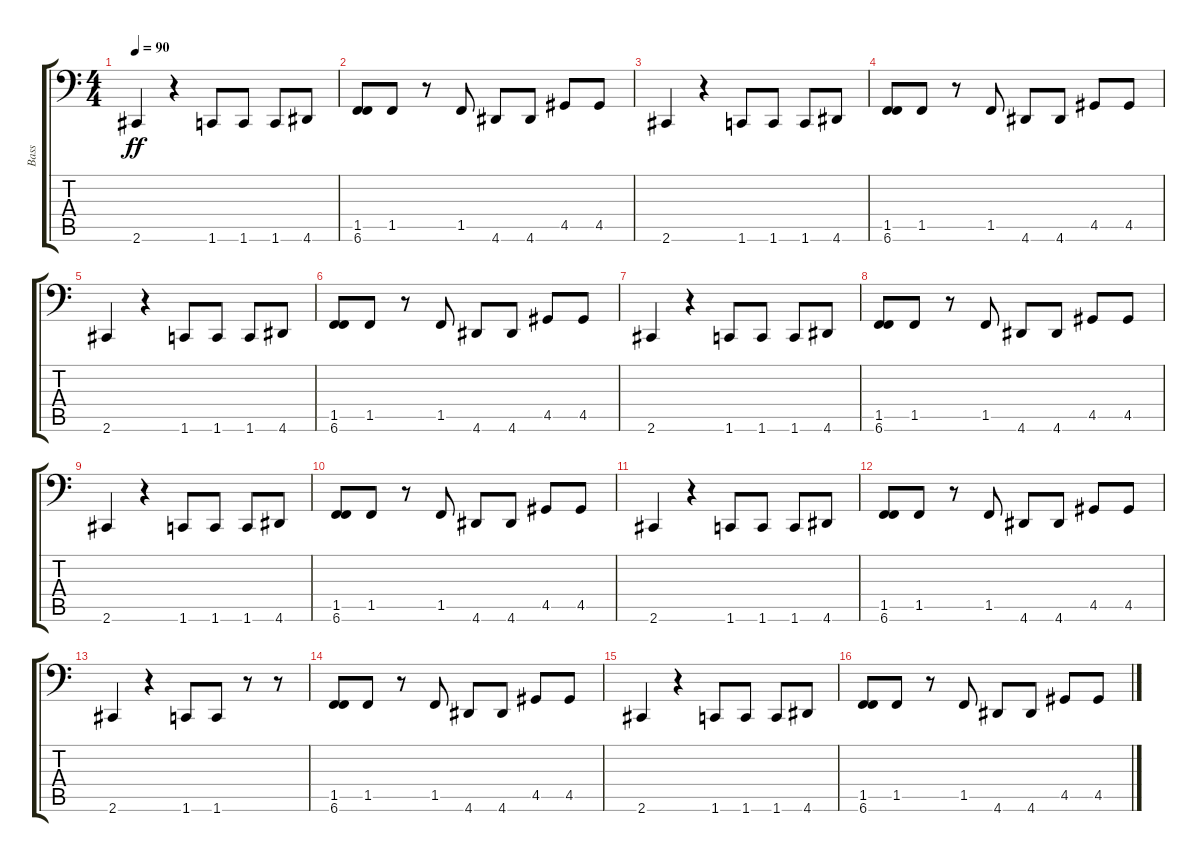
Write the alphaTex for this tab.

\track ("Bass" "Bass") {instrument electricbasspick}
\staff {score tabs}
\tuning (C3 G2 D2 A1 E1 B0) {hide}
\ts (4 4)
\tempo 90
\clef f4
\ks c
2.6.4{dy ff} r.4 1.6.8 1.6.8 1.6.8 4.6.8 |
(1.5 6.6).8 1.5.8 r.8 1.5.8 4.6.8 4.6.8 4.5.8 4.5.8 |
2.6.4 r.4 1.6.8 1.6.8 1.6.8 4.6.8 |
(1.5 6.6).8 1.5.8 r.8 1.5.8 4.6.8 4.6.8 4.5.8 4.5.8 |
2.6.4 r.4 1.6.8 1.6.8 1.6.8 4.6.8 |
(1.5 6.6).8 1.5.8 r.8 1.5.8 4.6.8 4.6.8 4.5.8 4.5.8 |
2.6.4 r.4 1.6.8 1.6.8 1.6.8 4.6.8 |
(1.5 6.6).8 1.5.8 r.8 1.5.8 4.6.8 4.6.8 4.5.8 4.5.8 |
2.6.4 r.4 1.6.8 1.6.8 1.6.8 4.6.8 |
(1.5 6.6).8 1.5.8 r.8 1.5.8 4.6.8 4.6.8 4.5.8 4.5.8 |
2.6.4 r.4 1.6.8 1.6.8 1.6.8 4.6.8 |
(1.5 6.6).8 1.5.8 r.8 1.5.8 4.6.8 4.6.8 4.5.8 4.5.8 |
2.6.4 r.4 1.6.8 1.6.8 r.8 r.8 |
(1.5 6.6).8 1.5.8 r.8 1.5.8 4.6.8 4.6.8 4.5.8 4.5.8 |
2.6.4 r.4 1.6.8 1.6.8 1.6.8 4.6.8 |
(1.5 6.6).8 1.5.8 r.8 1.5.8 4.6.8 4.6.8 4.5.8 4.5.8
